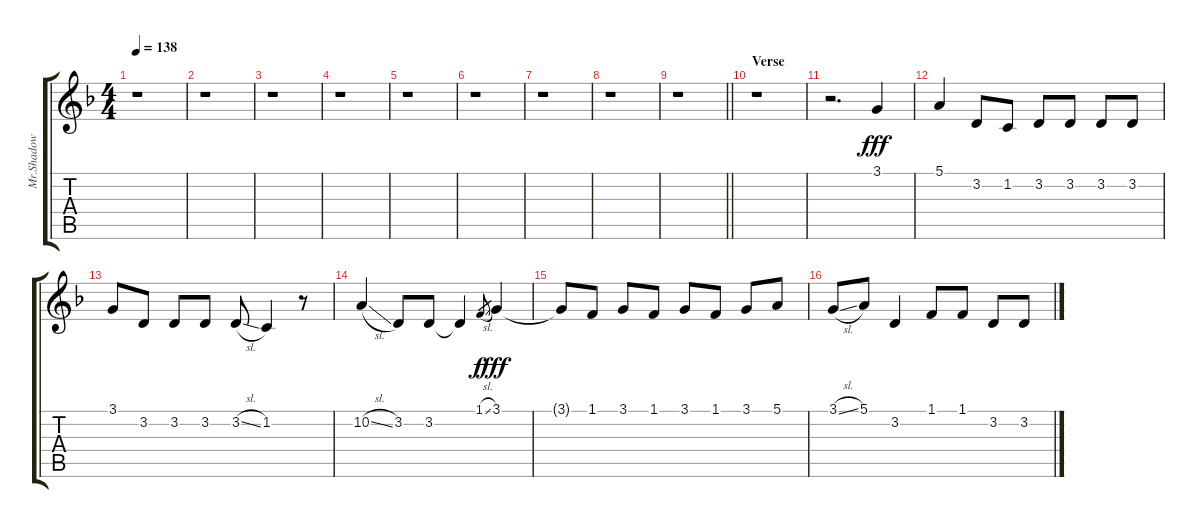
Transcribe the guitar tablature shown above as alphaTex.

\track ("Mr.Shadow [Vocal]" "Mr.Shadow ") {instrument tenorsax}
\staff {score tabs}
\tuning (E4 B3 G3 D3 A2 D2) {hide}
\ts (4 4)
\tempo 138
\clef g2
\ks f
r.1{dy fff} |
r.1 |
r.1 |
r.1 |
r.1 |
r.1 |
r.1 |
r.1 |
\barLineRight lightlight
r.1 |
\section ("" "Verse")
r.1 |
r.2{d} 3.1.4 |
5.1.4 3.2.8 1.2.8 3.2.8 3.2.8 3.2.8 3.2.8 |
3.1.8 3.2.8 3.2.8 3.2.8 3.2{sl}.8 1.2.4 r.8 |
10.2{sl}.4 3.2.8 3.2.8 3.2{t}.4 1.1{sl}.8{gr dy f} 3.1.4{dy fff} |
3.1{t}.8 1.1.8 3.1.8 1.1.8 3.1.8 1.1.8 3.1.8 5.1.8 |
3.1{sl}.8 5.1.8 3.2.4 1.1.8 1.1.8 3.2.8 3.2.8
